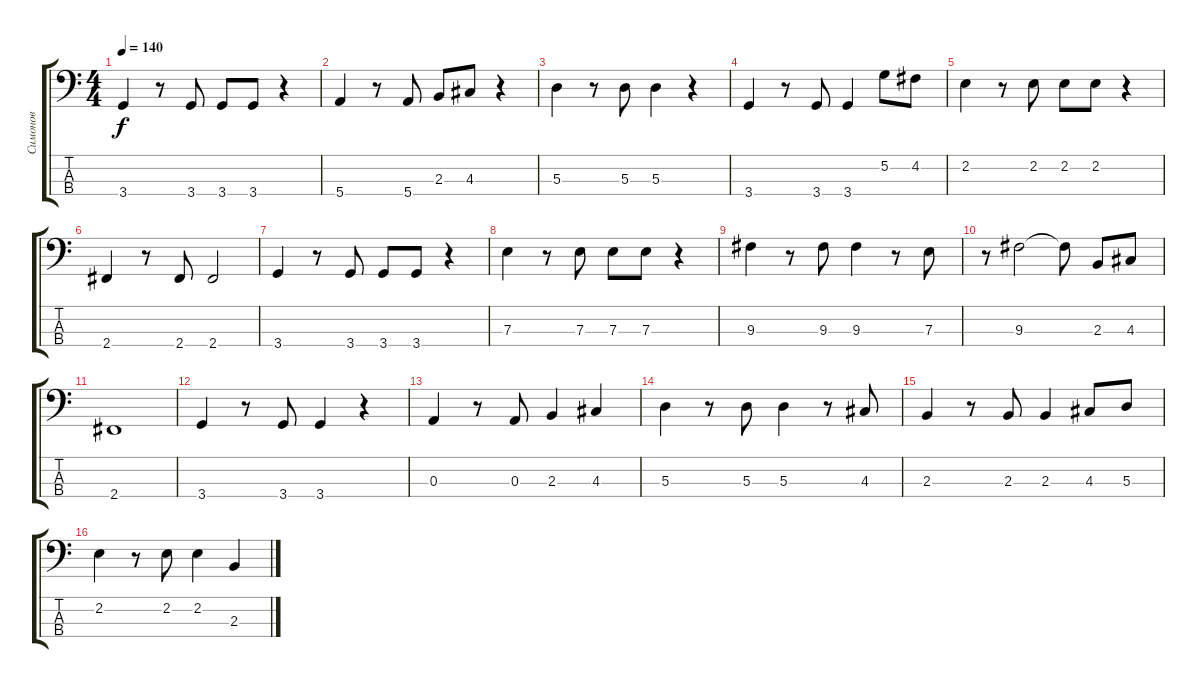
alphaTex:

\track ("Симонов" "Симонов") {instrument electricbassfinger}
\staff {score tabs}
\tuning (G2 D2 A1 E1) {hide}
\ts (4 4)
\tempo 140
\clef f4
\ks c
3.4.4{dy f} r.8 3.4.8 3.4.8 3.4.8 r.4 |
5.4.4 r.8 5.4.8 2.3.8 4.3.8 r.4 |
5.3.4 r.8 5.3.8 5.3.4 r.4 |
3.4.4 r.8 3.4.8 3.4.4 5.2.8 4.2.8 |
2.2.4 r.8 2.2.8 2.2.8 2.2.8 r.4 |
2.4.4 r.8 2.4.8 2.4.2 |
3.4.4 r.8 3.4.8 3.4.8 3.4.8 r.4 |
7.3.4 r.8 7.3.8 7.3.8 7.3.8 r.4 |
9.3.4 r.8 9.3.8 9.3.4 r.8 7.3.8 |
r.8 9.3.2 9.3{t}.8 2.3.8 4.3.8 |
2.4.1 |
3.4.4 r.8 3.4.8 3.4.4 r.4 |
0.3.4 r.8 0.3.8 2.3.4 4.3.4 |
5.3.4 r.8 5.3.8 5.3.4 r.8 4.3.8 |
2.3.4 r.8 2.3.8 2.3.4 4.3.8 5.3.8 |
2.2.4 r.8 2.2.8 2.2.4 2.3.4
